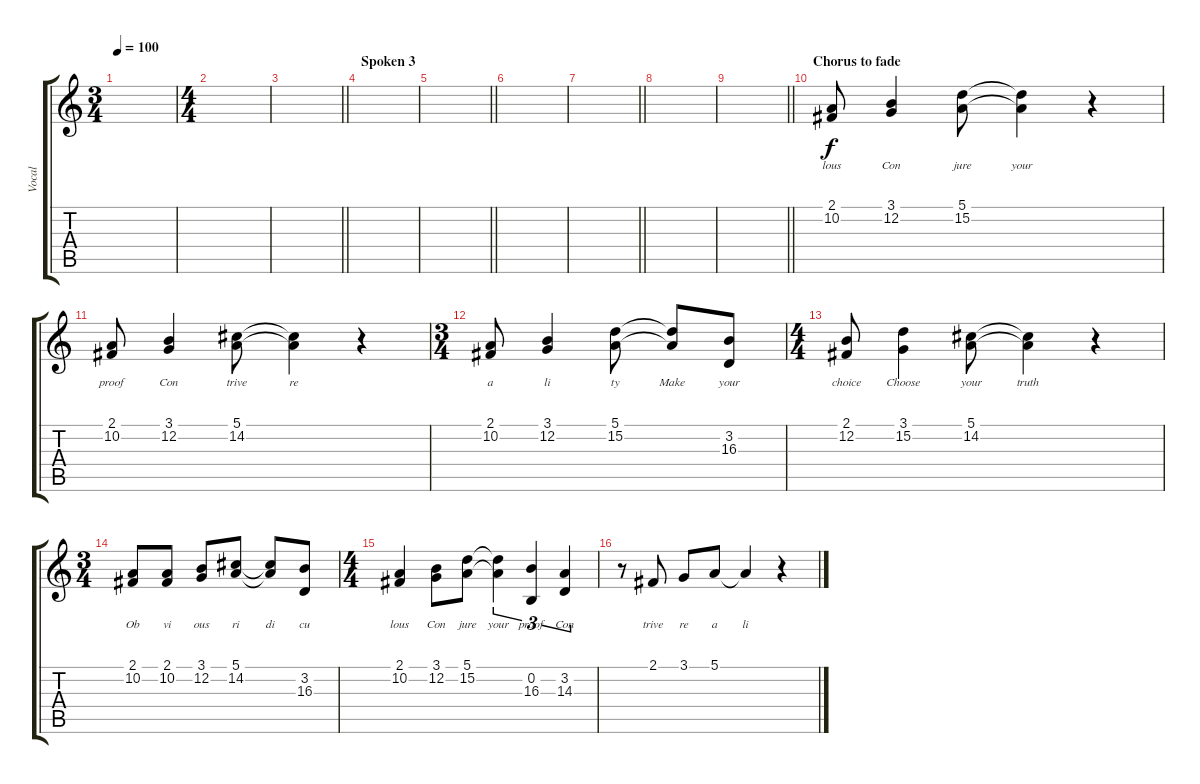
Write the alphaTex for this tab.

\track ("Vocal" "Vocal") {instrument acousticgrandpiano}
\staff {score tabs}
\tuning (E4 B3 G3 D3 A2 E2) {hide}
\ts (3 4)
\tempo 100
\clef g2
\ks c
|
\ts (4 4)
|
\barLineRight lightlight
|
\section ("" "Spoken 3")
|
\barLineRight lightlight
|
|
\barLineRight lightlight
|
|
\barLineRight lightlight
|
\section ("" "Chorus to fade")
(2.1 10.2).8{lyrics (0 "lous") lyrics (1 "") lyrics (2 "") lyrics (3 "") lyrics (4 "")} (3.1 12.2).4{lyrics (0 "Con") lyrics (1 "") lyrics (2 "") lyrics (3 "") lyrics (4 "")} (5.1 15.2).8{lyrics (0 "jure") lyrics (1 "") lyrics (2 "") lyrics (3 "") lyrics (4 "")} (5.1{t} 15.2{t}).4{lyrics (0 "your") lyrics (1 "") lyrics (2 "") lyrics (3 "") lyrics (4 "")} r.4 |
(2.1 10.2).8{lyrics (0 "proof") lyrics (1 "") lyrics (2 "") lyrics (3 "") lyrics (4 "")} (3.1 12.2).4{lyrics (0 "Con") lyrics (1 "") lyrics (2 "") lyrics (3 "") lyrics (4 "")} (5.1 14.2).8{lyrics (0 "trive") lyrics (1 "") lyrics (2 "") lyrics (3 "") lyrics (4 "")} (5.1{t} 14.2{t}).4{lyrics (0 "re") lyrics (1 "") lyrics (2 "") lyrics (3 "") lyrics (4 "")} r.4 |
\ts (3 4)
(2.1 10.2).8{lyrics (0 "a") lyrics (1 "") lyrics (2 "") lyrics (3 "") lyrics (4 "")} (3.1 12.2).4{lyrics (0 "li") lyrics (1 "") lyrics (2 "") lyrics (3 "") lyrics (4 "")} (5.1 15.2).8{lyrics (0 "ty") lyrics (1 "") lyrics (2 "") lyrics (3 "") lyrics (4 "")} (5.1{t} 15.2{t}).8{lyrics (0 "Make") lyrics (1 "") lyrics (2 "") lyrics (3 "") lyrics (4 "")} (3.2 16.3).8{lyrics (0 "your") lyrics (1 "") lyrics (2 "") lyrics (3 "") lyrics (4 "")} |
\ts (4 4)
(2.1 12.2).8{lyrics (0 "choice") lyrics (1 "") lyrics (2 "") lyrics (3 "") lyrics (4 "")} (3.1 15.2).4{lyrics (0 "Choose") lyrics (1 "") lyrics (2 "") lyrics (3 "") lyrics (4 "")} (5.1 14.2).8{lyrics (0 "your") lyrics (1 "") lyrics (2 "") lyrics (3 "") lyrics (4 "")} (5.1{t} 14.2{t}).4{lyrics (0 "truth") lyrics (1 "") lyrics (2 "") lyrics (3 "") lyrics (4 "")} r.4 |
\ts (3 4)
(2.1 10.2).8{lyrics (0 "Ob") lyrics (1 "") lyrics (2 "") lyrics (3 "") lyrics (4 "")} (2.1 10.2).8{lyrics (0 "vi") lyrics (1 "") lyrics (2 "") lyrics (3 "") lyrics (4 "")} (3.1 12.2).8{lyrics (0 "ous") lyrics (1 "") lyrics (2 "") lyrics (3 "") lyrics (4 "")} (5.1 14.2).8{lyrics (0 "ri") lyrics (1 "") lyrics (2 "") lyrics (3 "") lyrics (4 "")} (5.1{t} 14.2{t}).8{lyrics (0 "di") lyrics (1 "") lyrics (2 "") lyrics (3 "") lyrics (4 "")} (3.2 16.3).8{lyrics (0 "cu") lyrics (1 "") lyrics (2 "") lyrics (3 "") lyrics (4 "")} |
\ts (4 4)
(2.1 10.2).4{lyrics (0 "lous") lyrics (1 "") lyrics (2 "") lyrics (3 "") lyrics (4 "")} (3.1 12.2).8{lyrics (0 "Con") lyrics (1 "") lyrics (2 "") lyrics (3 "") lyrics (4 "")} (5.1 15.2).8{lyrics (0 "jure") lyrics (1 "") lyrics (2 "") lyrics (3 "") lyrics (4 "")} (5.1{t} 15.2{t}).4{tu (3 2) lyrics (0 "your") lyrics (1 "") lyrics (2 "") lyrics (3 "") lyrics (4 "")} (0.2 16.3).4{tu (3 2) lyrics (0 "proof") lyrics (1 "") lyrics (2 "") lyrics (3 "") lyrics (4 "")} (3.2 14.3).4{tu (3 2) lyrics (0 "Con") lyrics (1 "") lyrics (2 "") lyrics (3 "") lyrics (4 "")} |
r.8 2.1.8{lyrics (0 "trive") lyrics (1 "") lyrics (2 "") lyrics (3 "") lyrics (4 "")} 3.1.8{lyrics (0 "re") lyrics (1 "") lyrics (2 "") lyrics (3 "") lyrics (4 "")} 5.1.8{lyrics (0 "a") lyrics (1 "") lyrics (2 "") lyrics (3 "") lyrics (4 "")} 5.1{t}.4{lyrics (0 "li") lyrics (1 "") lyrics (2 "") lyrics (3 "") lyrics (4 "")} r.4
